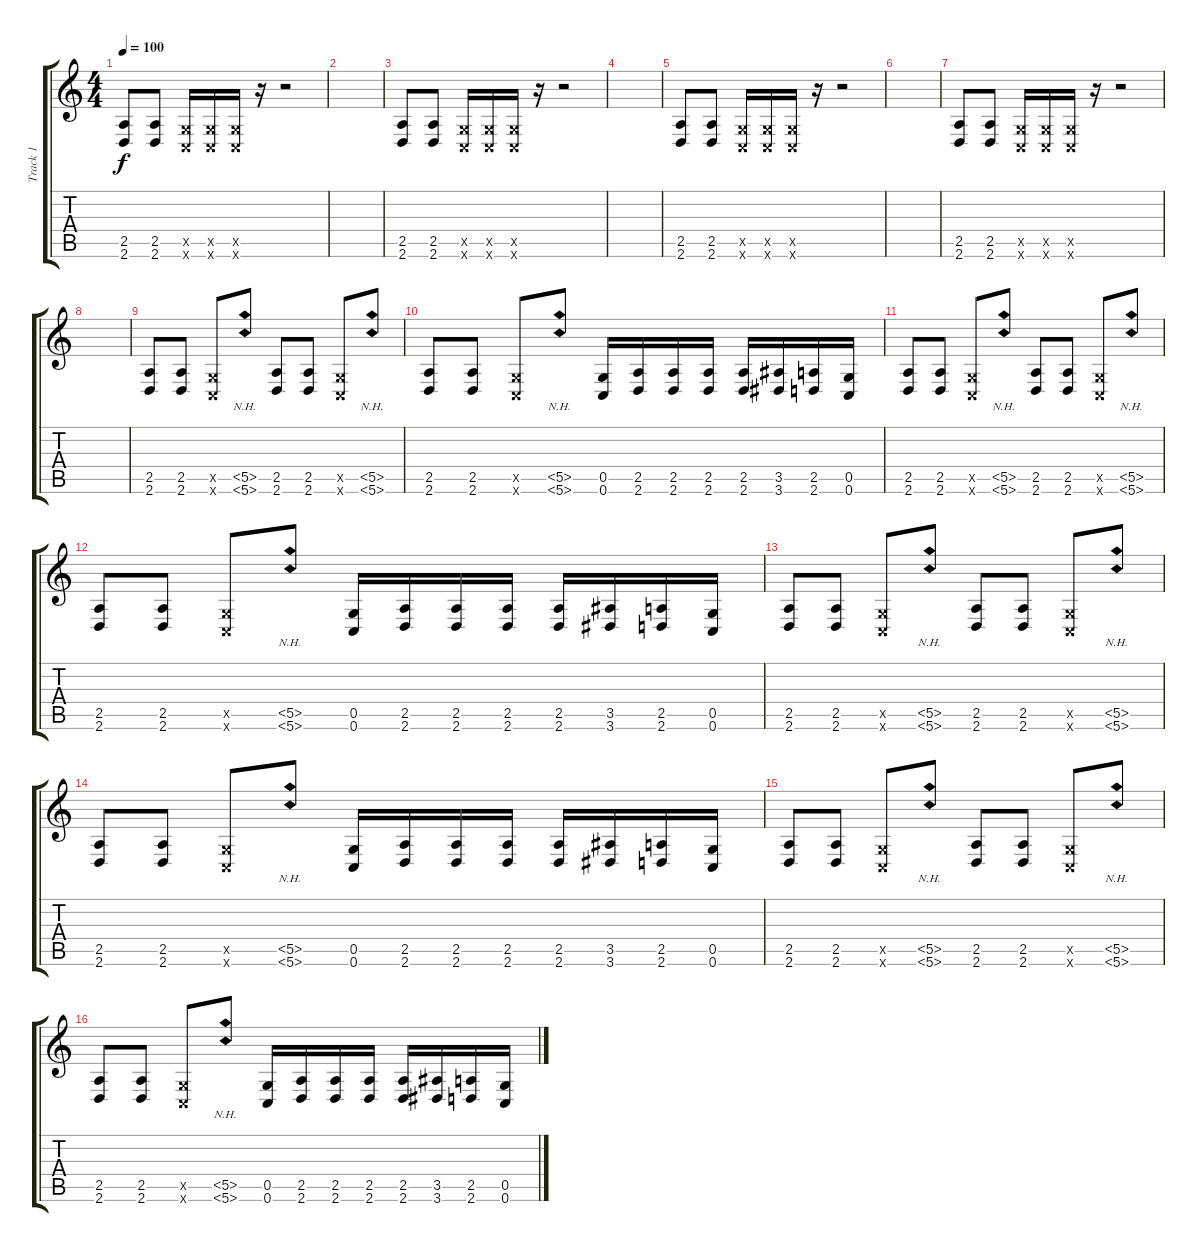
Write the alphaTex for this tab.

\track ("Track 1" "Track 1") {instrument distortionguitar}
\staff {score tabs}
\tuning (D4 A3 F3 C3 G2 C2) {hide}
\ts (4 4)
\tempo 100
\clef g2
\ks c
(2.5 2.6).8{dy f instrument distortionguitar} (2.5 2.6).8 (0.5{x} 0.6{x}).16 (0.5{x} 0.6{x}).16 (0.5{x} 0.6{x}).16 r.16 r.2 |
|
(2.5 2.6).8 (2.5 2.6).8 (0.5{x} 0.6{x}).16 (0.5{x} 0.6{x}).16 (0.5{x} 0.6{x}).16 r.16 r.2 |
|
(2.5 2.6).8 (2.5 2.6).8 (0.5{x} 0.6{x}).16 (0.5{x} 0.6{x}).16 (0.5{x} 0.6{x}).16 r.16 r.2 |
|
(2.5 2.6).8 (2.5 2.6).8 (0.5{x} 0.6{x}).16 (0.5{x} 0.6{x}).16 (0.5{x} 0.6{x}).16 r.16 r.2 |
|
(2.5 2.6).8 (2.5 2.6).8 (0.5{x} 0.6{x}).8 (5.5{nh} 5.6{nh}).8 (2.5 2.6).8 (2.5 2.6).8 (0.5{x} 0.6{x}).8 (5.5{nh} 5.6{nh}).8 |
(2.5 2.6).8 (2.5 2.6).8 (0.5{x} 0.6{x}).8 (5.5{nh} 5.6{nh}).8 (0.5 0.6).16 (2.5 2.6).16 (2.5 2.6).16 (2.5 2.6).16 (2.5 2.6).16 (3.5 3.6).16 (2.5 2.6).16 (0.5 0.6).16 |
(2.5 2.6).8 (2.5 2.6).8 (0.5{x} 0.6{x}).8 (5.5{nh} 5.6{nh}).8 (2.5 2.6).8 (2.5 2.6).8 (0.5{x} 0.6{x}).8 (5.5{nh} 5.6{nh}).8 |
(2.5 2.6).8 (2.5 2.6).8 (0.5{x} 0.6{x}).8 (5.5{nh} 5.6{nh}).8 (0.5 0.6).16 (2.5 2.6).16 (2.5 2.6).16 (2.5 2.6).16 (2.5 2.6).16 (3.5 3.6).16 (2.5 2.6).16 (0.5 0.6).16 |
(2.5 2.6).8 (2.5 2.6).8 (0.5{x} 0.6{x}).8 (5.5{nh} 5.6{nh}).8 (2.5 2.6).8 (2.5 2.6).8 (0.5{x} 0.6{x}).8 (5.5{nh} 5.6{nh}).8 |
(2.5 2.6).8 (2.5 2.6).8 (0.5{x} 0.6{x}).8 (5.5{nh} 5.6{nh}).8 (0.5 0.6).16 (2.5 2.6).16 (2.5 2.6).16 (2.5 2.6).16 (2.5 2.6).16 (3.5 3.6).16 (2.5 2.6).16 (0.5 0.6).16 |
(2.5 2.6).8 (2.5 2.6).8 (0.5{x} 0.6{x}).8 (5.5{nh} 5.6{nh}).8 (2.5 2.6).8 (2.5 2.6).8 (0.5{x} 0.6{x}).8 (5.5{nh} 5.6{nh}).8 |
(2.5 2.6).8 (2.5 2.6).8 (0.5{x} 0.6{x}).8 (5.5{nh} 5.6{nh}).8 (0.5 0.6).16 (2.5 2.6).16 (2.5 2.6).16 (2.5 2.6).16 (2.5 2.6).16 (3.5 3.6).16 (2.5 2.6).16 (0.5 0.6).16
